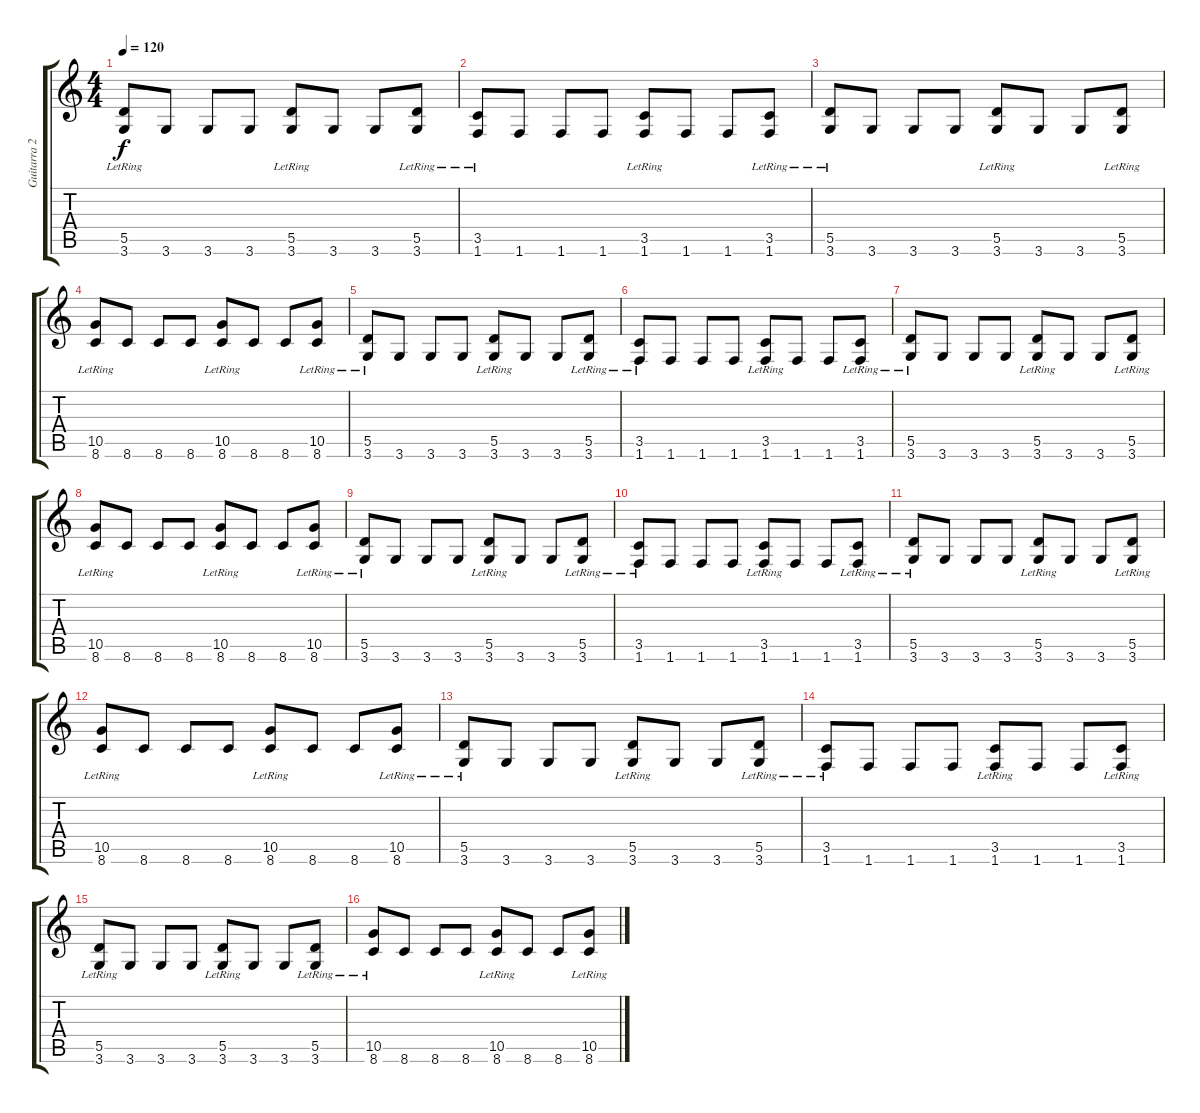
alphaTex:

\track ("Guitarra 2 ((Craig))" "Guitarra 2") {instrument acousticguitarsteel}
\staff {score tabs}
\tuning (E4 B3 G3 D3 A2 E2) {hide}
\ts (4 4)
\tempo 120
\clef g2
\ks c
(5.5{lr} 3.6).8{dy f} 3.6.8 3.6.8 3.6.8 (5.5{lr} 3.6).8 3.6.8 3.6.8 (5.5{lr} 3.6).8 |
(3.5{lr} 1.6).8 1.6.8 1.6.8 1.6.8 (3.5{lr} 1.6).8 1.6.8 1.6.8 (3.5{lr} 1.6).8 |
(5.5{lr} 3.6).8 3.6.8 3.6.8 3.6.8 (5.5{lr} 3.6).8 3.6.8 3.6.8 (5.5{lr} 3.6).8 |
(10.5{lr} 8.6).8 8.6.8 8.6.8 8.6.8 (10.5{lr} 8.6).8 8.6.8 8.6.8 (10.5{lr} 8.6).8 |
(5.5{lr} 3.6).8 3.6.8 3.6.8 3.6.8 (5.5{lr} 3.6).8 3.6.8 3.6.8 (5.5{lr} 3.6).8 |
(3.5{lr} 1.6).8 1.6.8 1.6.8 1.6.8 (3.5{lr} 1.6).8 1.6.8 1.6.8 (3.5{lr} 1.6).8 |
(5.5{lr} 3.6).8 3.6.8 3.6.8 3.6.8 (5.5{lr} 3.6).8 3.6.8 3.6.8 (5.5{lr} 3.6).8 |
(10.5{lr} 8.6).8 8.6.8 8.6.8 8.6.8 (10.5{lr} 8.6).8 8.6.8 8.6.8 (10.5{lr} 8.6).8 |
(5.5{lr} 3.6).8 3.6.8 3.6.8 3.6.8 (5.5{lr} 3.6).8 3.6.8 3.6.8 (5.5{lr} 3.6).8 |
(3.5{lr} 1.6).8 1.6.8 1.6.8 1.6.8 (3.5{lr} 1.6).8 1.6.8 1.6.8 (3.5{lr} 1.6).8 |
(5.5{lr} 3.6).8 3.6.8 3.6.8 3.6.8 (5.5{lr} 3.6).8 3.6.8 3.6.8 (5.5{lr} 3.6).8 |
(10.5{lr} 8.6).8 8.6.8 8.6.8 8.6.8 (10.5{lr} 8.6).8 8.6.8 8.6.8 (10.5{lr} 8.6).8 |
(5.5{lr} 3.6).8 3.6.8 3.6.8 3.6.8 (5.5{lr} 3.6).8 3.6.8 3.6.8 (5.5{lr} 3.6).8 |
(3.5{lr} 1.6).8 1.6.8 1.6.8 1.6.8 (3.5{lr} 1.6).8 1.6.8 1.6.8 (3.5{lr} 1.6).8 |
(5.5{lr} 3.6).8 3.6.8 3.6.8 3.6.8 (5.5{lr} 3.6).8 3.6.8 3.6.8 (5.5{lr} 3.6).8 |
(10.5{lr} 8.6).8 8.6.8 8.6.8 8.6.8 (10.5{lr} 8.6).8 8.6.8 8.6.8 (10.5{lr} 8.6).8
